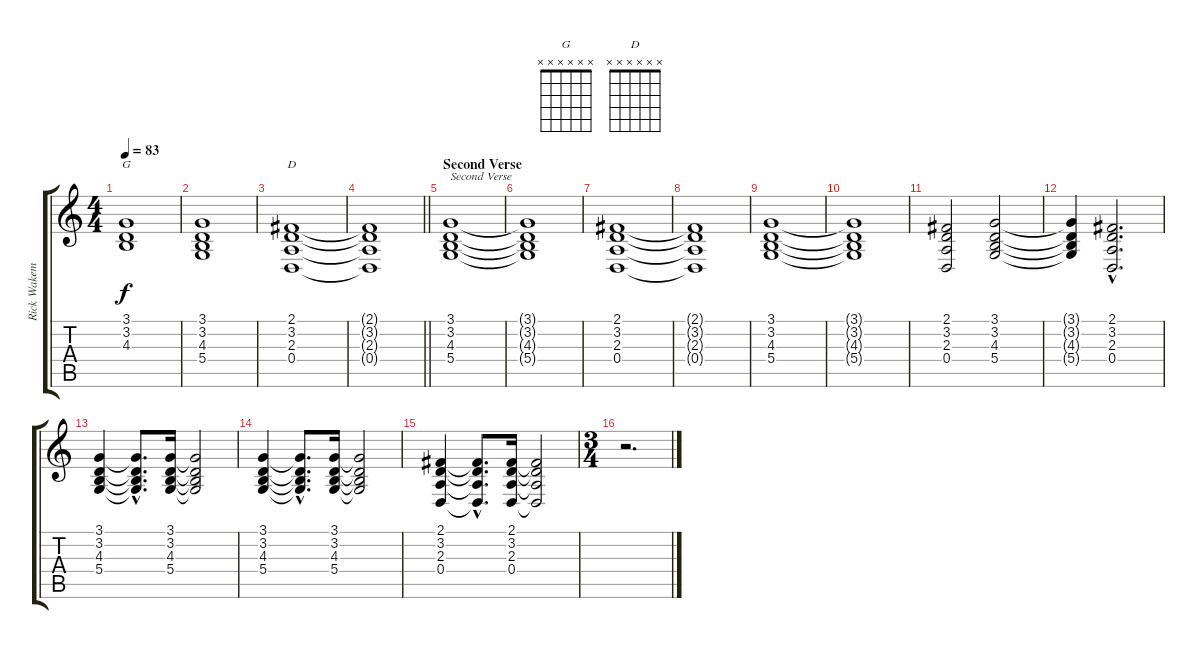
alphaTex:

\track ("Rick Wakeman 2" "Rick Wakem") {instrument synthstrings2}
\staff {score tabs}
\tuning (E4 B3 G3 D3 A2 E2) {hide}
\chord ("G" x x x x x x) {firstfret 0}
\chord ("D" x x x x x x) {firstfret 0}
\ts (4 4)
\tempo 83
\clef g2
\ks c
(3.1 3.2 4.3).1{ch "G" dy f} |
(3.1 3.2 4.3 5.4).1 |
(2.1 3.2 2.3 0.4).1{ch "D"} |
\barLineRight lightlight
(2.1{t} 3.2{t} 2.3{t} 0.4{t}).1 |
\section ("" "Second Verse")
(3.1 3.2 4.3 5.4).1{txt "Second Verse"} |
(3.1{t} 3.2{t} 4.3{t} 5.4{t}).1 |
(2.1 3.2 2.3 0.4).1 |
(2.1{t} 3.2{t} 2.3{t} 0.4{t}).1 |
(3.1 3.2 4.3 5.4).1 |
(3.1{t} 3.2{t} 4.3{t} 5.4{t}).1 |
(2.1 3.2 2.3 0.4).2 (3.1 3.2 4.3 5.4).2 |
(3.1{t} 3.2{t} 4.3{t} 5.4{t}).4 (2.1{hac} 3.2{hac} 2.3{hac} 0.4{hac}).2{d} |
(3.1 3.2 4.3 5.4).4 (3.1{hac t} 3.2{hac t} 4.3{hac t} 5.4{hac t}).8{d} (3.1 3.2 4.3 5.4).16 (3.1{t} 3.2{t} 4.3{t} 5.4{t}).2 |
(3.1 3.2 4.3 5.4).4 (3.1{hac t} 3.2{hac t} 4.3{hac t} 5.4{hac t}).8{d} (3.1 3.2 4.3 5.4).16 (3.1{t} 3.2{t} 4.3{t} 5.4{t}).2 |
(2.1 3.2 2.3 0.4).4 (2.1{hac t} 3.2{hac t} 2.3{hac t} 0.4{hac t}).8{d} (2.1 3.2 2.3 0.4).16 (2.1{t} 3.2{t} 2.3{t} 0.4{t}).2 |
\ts (3 4)
r.2{d}
